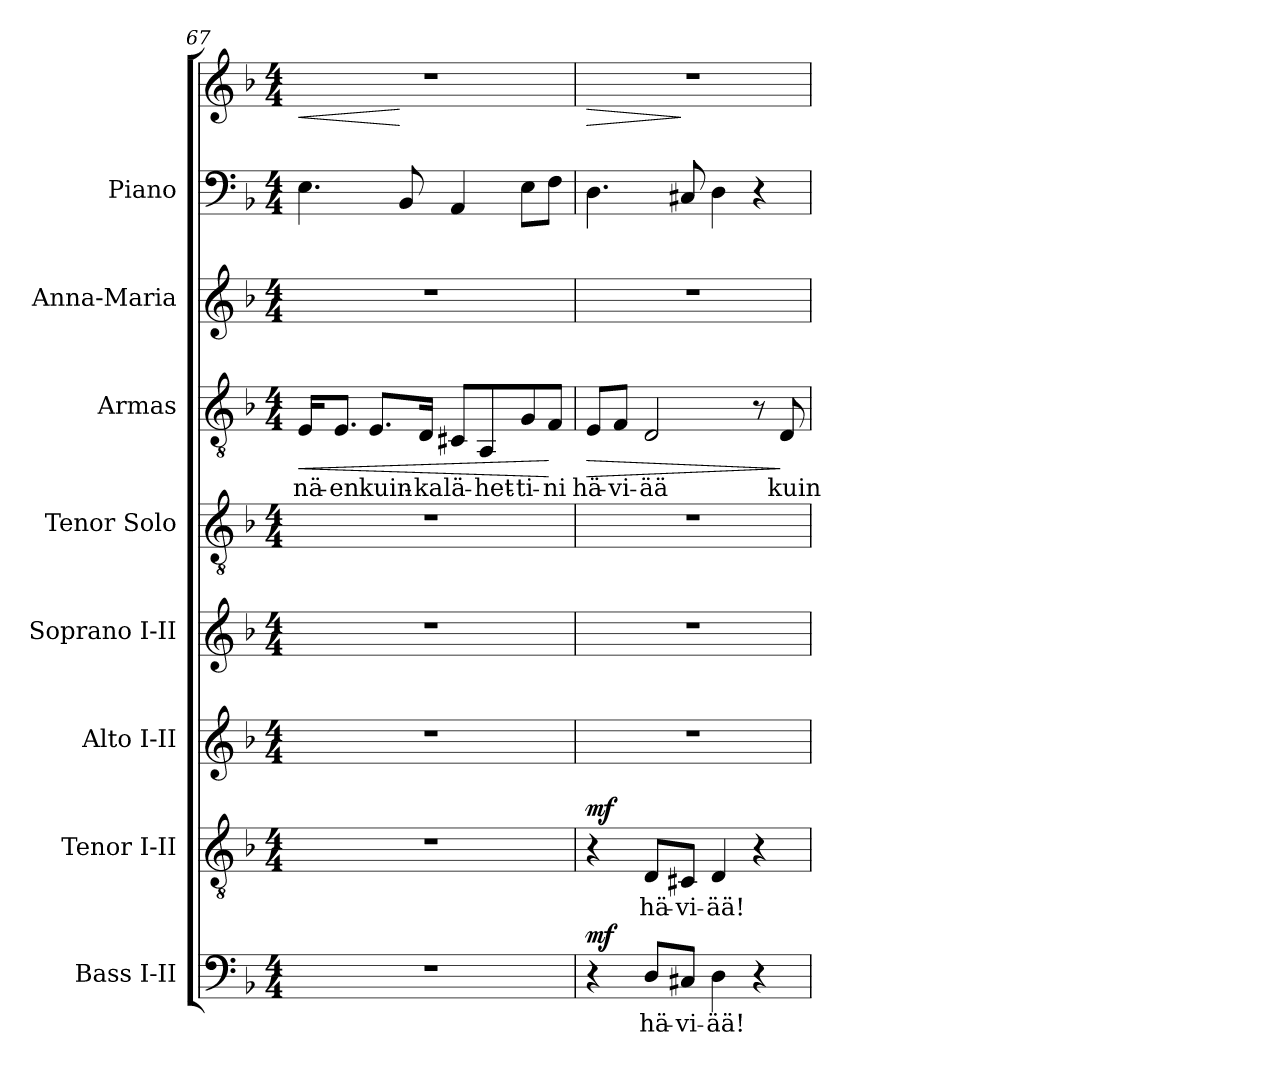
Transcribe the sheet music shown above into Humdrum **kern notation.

**kern	**text	**dynam	**kern	**text	**dynam	**kern	**kern	**kern	**kern	**text	**dynam	**kern	**kern	**kern	**dynam
*part8	*part8	*part8	*part7	*part7	*part7	*part6	*part5	*part4	*part3	*part3	*part3	*part2	*part1	*part1	*part1
*staff9	*staff9	*staff9	*staff8	*staff8	*staff8	*staff7	*staff6	*staff5	*staff4	*staff4	*staff4	*staff3	*staff2	*staff1	*staff1/2
*I"Bass I-II	*	*	*I"Tenor I-II	*	*	*I"Alto I-II	*I"Soprano I-II	*I"Tenor Solo	*I"Armas	*	*	*I"Anna-Maria	*I"Piano	*	*
*I'B.	*	*	*I'T.	*	*	*I'A.	*I'S.	*I'T. Solo	*I'Armas	*	*	*I'A-M	*I'Pno.	*	*
*clefF4	*	*	*clefGv2	*	*	*clefG2	*clefG2	*clefGv2	*clefGv2	*	*	*clefG2	*clefF4	*clefG2	*
*	*	*	*ITrd7c12	*	*	*	*	*ITrd7c12	*ITrd7c12	*	*	*	*	*	*
*k[b-]	*	*	*k[b-]	*	*	*k[b-]	*k[b-]	*k[b-]	*k[b-]	*	*	*k[b-]	*k[b-]	*k[b-]	*
*F:	*	*	*F:	*	*	*F:	*F:	*F:	*F:	*	*	*F:	*F:	*F:	*
*M4/4	*	*	*M4/4	*	*	*M4/4	*M4/4	*M4/4	*M4/4	*	*	*M4/4	*M4/4	*M4/4	*
*MM82	*	*	*MM82	*	*	*MM82	*MM82	*MM82	*MM82	*	*	*MM82	*MM82	*MM82	*
=67	=67	=67	=67	=67	=67	=67	=67	=67	=67	=67	=67	=67	=67	=67	=67
!	!	!	!	!	!	!	!	!	!	!LO:LY:b:color=#000000	!LO:HP:b	!	!	!	!LO:HP:b
1r	.	.	1r	.	.	1r	1r	1r	16EEi/KL	nä-	<	1r	4.Ei\	1r	<
!	!	!	!	!	!	!	!	!	!	!LO:LY:b:color=#000000	!	!	!	!	!
.	.	.	.	.	.	.	.	.	8.EEi/J	-en	.	.	.	.	.
!	!	!	!	!	!	!	!	!	!	!LO:LY:b:color=#000000	!	!	!	!	!
.	.	.	.	.	.	.	.	.	8.EEi/L	kuin-	.	.	.	.	.
.	.	.	.	.	.	.	.	.	.	.	.	.	8BB-i/	.	[
!	!	!	!	!	!	!	!	!	!	!LO:LY:b:color=#000000	!	!	!	!	!
.	.	.	.	.	.	.	.	.	16DDi/Jk	-ka	.	.	.	.	.
!	!	!	!	!	!	!	!	!	!	!LO:LY:b:color=#000000	!	!	!	!	!
.	.	.	.	.	.	.	.	.	8CC#Xi/L	lä-	.	.	4AAi/	.	.
!	!	!	!	!	!	!	!	!	!	!LO:LY:b:color=#000000	!	!	!	!	!
.	.	.	.	.	.	.	.	.	8AAAi/	-het-	.	.	.	.	.
!	!	!	!	!	!	!	!	!	!	!LO:LY:b:color=#000000	!	!	!	!	!
.	.	.	.	.	.	.	.	.	8GGi/	-ti-	.	.	8Ei\L	.	.
!	!	!	!	!	!	!	!	!	!	!LO:LY:b:color=#000000	!	!	!	!	!
.	.	.	.	.	.	.	.	.	8FFi/J	-ni	[	.	8Fi\J	.	.
=68	=68	=68	=68	=68	=68	=68	=68	=68	=68	=68	=68	=68	=68	=68	=68
!	!	!	!	!	!	!	!	!	!	!LO:LY:b:color=#000000	!LO:HP:b	!	!	!	!LO:HP:b
4r	.	mf	4r	.	mf	1r	1r	1r	8EEi/L	hä-	>	1r	4.Di\	1r	>
!	!	!	!	!	!	!	!	!	!	!LO:LY:b:color=#000000	!	!	!	!	!
.	.	.	.	.	.	.	.	.	8FFi/J	-vi-	.	.	.	.	.
!	!LO:LY:b:color=#000000	!	!	!	!	!	!	!	!	!	!	!	!	!	!
!	!	!	!	!LO:LY:b:color=#000000	!	!	!	!	!	!	!	!	!	!	!
!	!	!	!	!	!	!	!	!	!	!LO:LY:b:color=#000000	!	!	!	!	!
8Di/L	hä-	.	8DDi/L	hä-	.	.	.	.	2DDi/	-ää	.	.	.	.	.
!	!LO:LY:b:color=#000000	!	!	!	!	!	!	!	!	!	!	!	!	!	!
!	!	!	!	!LO:LY:b:color=#000000	!	!	!	!	!	!	!	!	!	!	!
8C#Xi/J	-vi-	.	8CC#Xi/J	-vi-	.	.	.	.	.	.	.	.	8C#Xi/	.	]
!	!LO:LY:b:color=#000000	!	!	!	!	!	!	!	!	!	!	!	!	!	!
!	!	!	!	!LO:LY:b:color=#000000	!	!	!	!	!	!	!	!	!	!	!
4Di\	-ää!	.	4DDi/	-ää!	.	.	.	.	.	.	.	.	4Di\	.	.
4r	.	.	4r	.	.	.	.	.	8r	.	.	.	4r	.	.
!	!	!	!	!	!	!	!	!	!	!LO:LY:b:color=#000000	!	!	!	!	!
.	.	.	.	.	.	.	.	.	8DDi/	kuin	]	.	.	.	.
=	=	=	=	=	=	=	=	=	=	=	=	=	=	=	=
*-	*-	*-	*-	*-	*-	*-	*-	*-	*-	*-	*-	*-	*-	*-	*-
